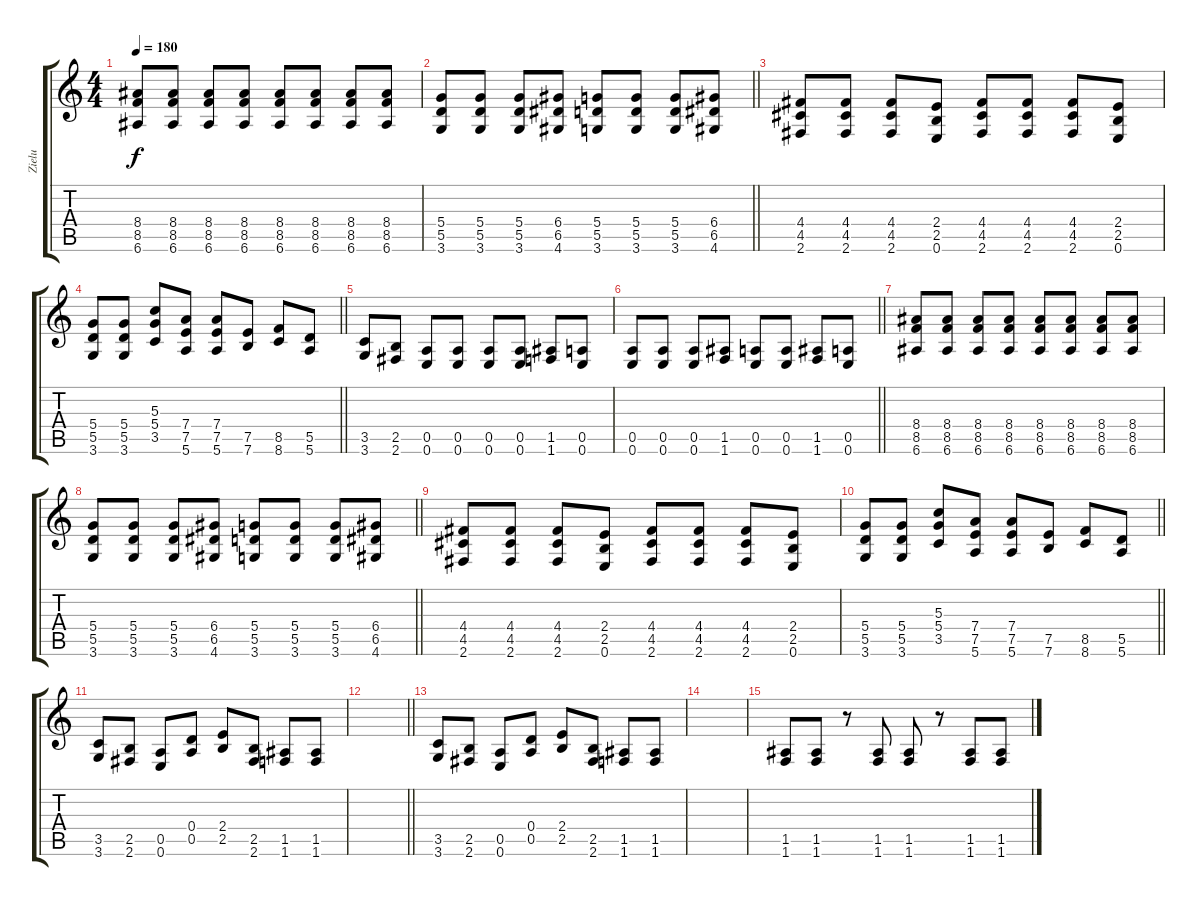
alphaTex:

\track ("Zielu" "Zielu") {instrument distortionguitar}
\staff {score tabs}
\tuning (E4 B3 G3 D3 A2 E2) {hide}
\ts (4 4)
\tempo 180
\clef g2
\ks c
(8.4 8.5 6.6).8{dy f} (8.4 8.5 6.6).8 (8.4 8.5 6.6).8 (8.4 8.5 6.6).8 (8.4 8.5 6.6).8 (8.4 8.5 6.6).8 (8.4 8.5 6.6).8 (8.4 8.5 6.6).8 |
\barLineRight lightlight
(5.4 5.5 3.6).8 (5.4 5.5 3.6).8 (5.4 5.5 3.6).8 (6.4 6.5 4.6).8 (5.4 5.5 3.6).8 (5.4 5.5 3.6).8 (5.4 5.5 3.6).8 (6.4 6.5 4.6).8 |
(4.4 4.5 2.6).8 (4.4 4.5 2.6).8 (4.4 4.5 2.6).8 (2.4 2.5 0.6).8 (4.4 4.5 2.6).8 (4.4 4.5 2.6).8 (4.4 4.5 2.6).8 (2.4 2.5 0.6).8 |
\barLineRight lightlight
(5.4 5.5 3.6).8 (5.4 5.5 3.6).8 (5.3 5.4 3.5).8 (7.4 7.5 5.6).8 (7.4 7.5 5.6).8 (7.5 7.6).8 (8.5 8.6).8 (5.5 5.6).8 |
(3.5 3.6).8 (2.5 2.6).8 (0.5 0.6).8 (0.5 0.6).8 (0.5 0.6).8 (0.5 0.6).8 (1.5 1.6).8 (0.5 0.6).8 |
\barLineRight lightlight
(0.5 0.6).8 (0.5 0.6).8 (0.5 0.6).8 (1.5 1.6).8 (0.5 0.6).8 (0.5 0.6).8 (1.5 1.6).8 (0.5 0.6).8 |
(8.4 8.5 6.6).8 (8.4 8.5 6.6).8 (8.4 8.5 6.6).8 (8.4 8.5 6.6).8 (8.4 8.5 6.6).8 (8.4 8.5 6.6).8 (8.4 8.5 6.6).8 (8.4 8.5 6.6).8 |
\barLineRight lightlight
(5.4 5.5 3.6).8 (5.4 5.5 3.6).8 (5.4 5.5 3.6).8 (6.4 6.5 4.6).8 (5.4 5.5 3.6).8 (5.4 5.5 3.6).8 (5.4 5.5 3.6).8 (6.4 6.5 4.6).8 |
(4.4 4.5 2.6).8 (4.4 4.5 2.6).8 (4.4 4.5 2.6).8 (2.4 2.5 0.6).8 (4.4 4.5 2.6).8 (4.4 4.5 2.6).8 (4.4 4.5 2.6).8 (2.4 2.5 0.6).8 |
\barLineRight lightlight
(5.4 5.5 3.6).8 (5.4 5.5 3.6).8 (5.3 5.4 3.5).8 (7.4 7.5 5.6).8 (7.4 7.5 5.6).8 (7.5 7.6).8 (8.5 8.6).8 (5.5 5.6).8 |
(3.5 3.6).8 (2.5 2.6).8 (0.5 0.6).8 (0.4 0.5).8 (2.4 2.5).8 (2.5 2.6).8 (1.5 1.6).8 (1.5 1.6).8 |
\barLineRight lightlight
|
(3.5 3.6).8 (2.5 2.6).8 (0.5 0.6).8 (0.4 0.5).8 (2.4 2.5).8 (2.5 2.6).8 (1.5 1.6).8 (1.5 1.6).8 |
|
(1.5 1.6).8 (1.5 1.6).8 r.8 (1.5 1.6).8 (1.5 1.6).8 r.8 (1.5 1.6).8 (1.5 1.6).8
